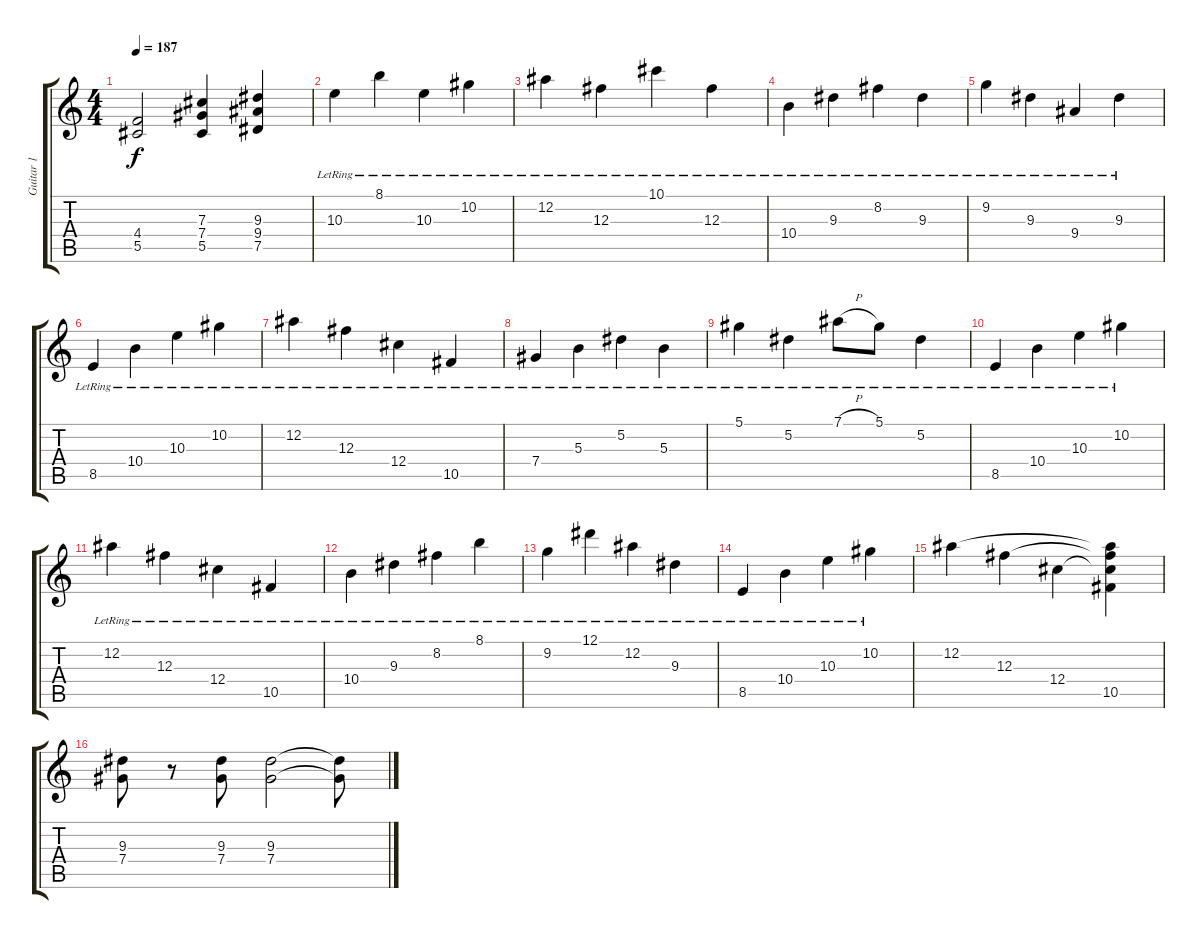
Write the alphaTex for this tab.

\track ("Guitar 1" "Guitar 1") {instrument overdrivenguitar}
\staff {score tabs}
\tuning (Eb4 Bb3 Gb3 Db3 Ab2 Eb2) {hide}
\ts (4 4)
\tempo 187
\clef g2
\ks c
(4.4{t} 5.5{t}).2{dy f} (7.3 7.4 5.5).4 (9.3 9.4 7.5).4 |
10.3{lr}.4{instrument acousticguitarsteel} 8.1{lr}.4 10.3{lr}.4 10.2{lr}.4 |
12.2{lr}.4 12.3{lr}.4 10.1{lr}.4 12.3{lr}.4 |
10.4{lr}.4 9.3{lr}.4 8.2{lr}.4 9.3{lr}.4 |
9.2{lr}.4 9.3{lr}.4 9.4{lr}.4 9.3{lr}.4 |
8.5{lr}.4 10.4{lr}.4 10.3{lr}.4 10.2{lr}.4 |
12.2{lr}.4 12.3{lr}.4 12.4{lr}.4 10.5{lr}.4 |
7.4{lr}.4 5.3{lr}.4 5.2{lr}.4 5.3{lr}.4 |
5.1{lr}.4 5.2{lr}.4 7.1{h lr}.8 5.1{lr}.8 5.2{lr}.4 |
8.5{lr}.4 10.4{lr}.4 10.3{lr}.4 10.2{lr}.4 |
12.2{lr}.4 12.3{lr}.4 12.4{lr}.4 10.5{lr}.4 |
10.4{lr}.4 9.3{lr}.4 8.2{lr}.4 8.1{lr}.4 |
9.2{lr}.4 12.1{lr}.4 12.2{lr}.4 9.3{lr}.4 |
8.5{lr}.4 10.4{lr}.4 10.3{lr}.4 10.2{lr}.4 |
12.2.4 12.3.4 12.4.4 (12.2{t} 12.3{t} 12.4{t} 10.5).4 |
(9.3 7.4).8{instrument overdrivenguitar} r.8 (9.3 7.4).8 (9.3 7.4).2 (9.3{t} 7.4{t}).8
